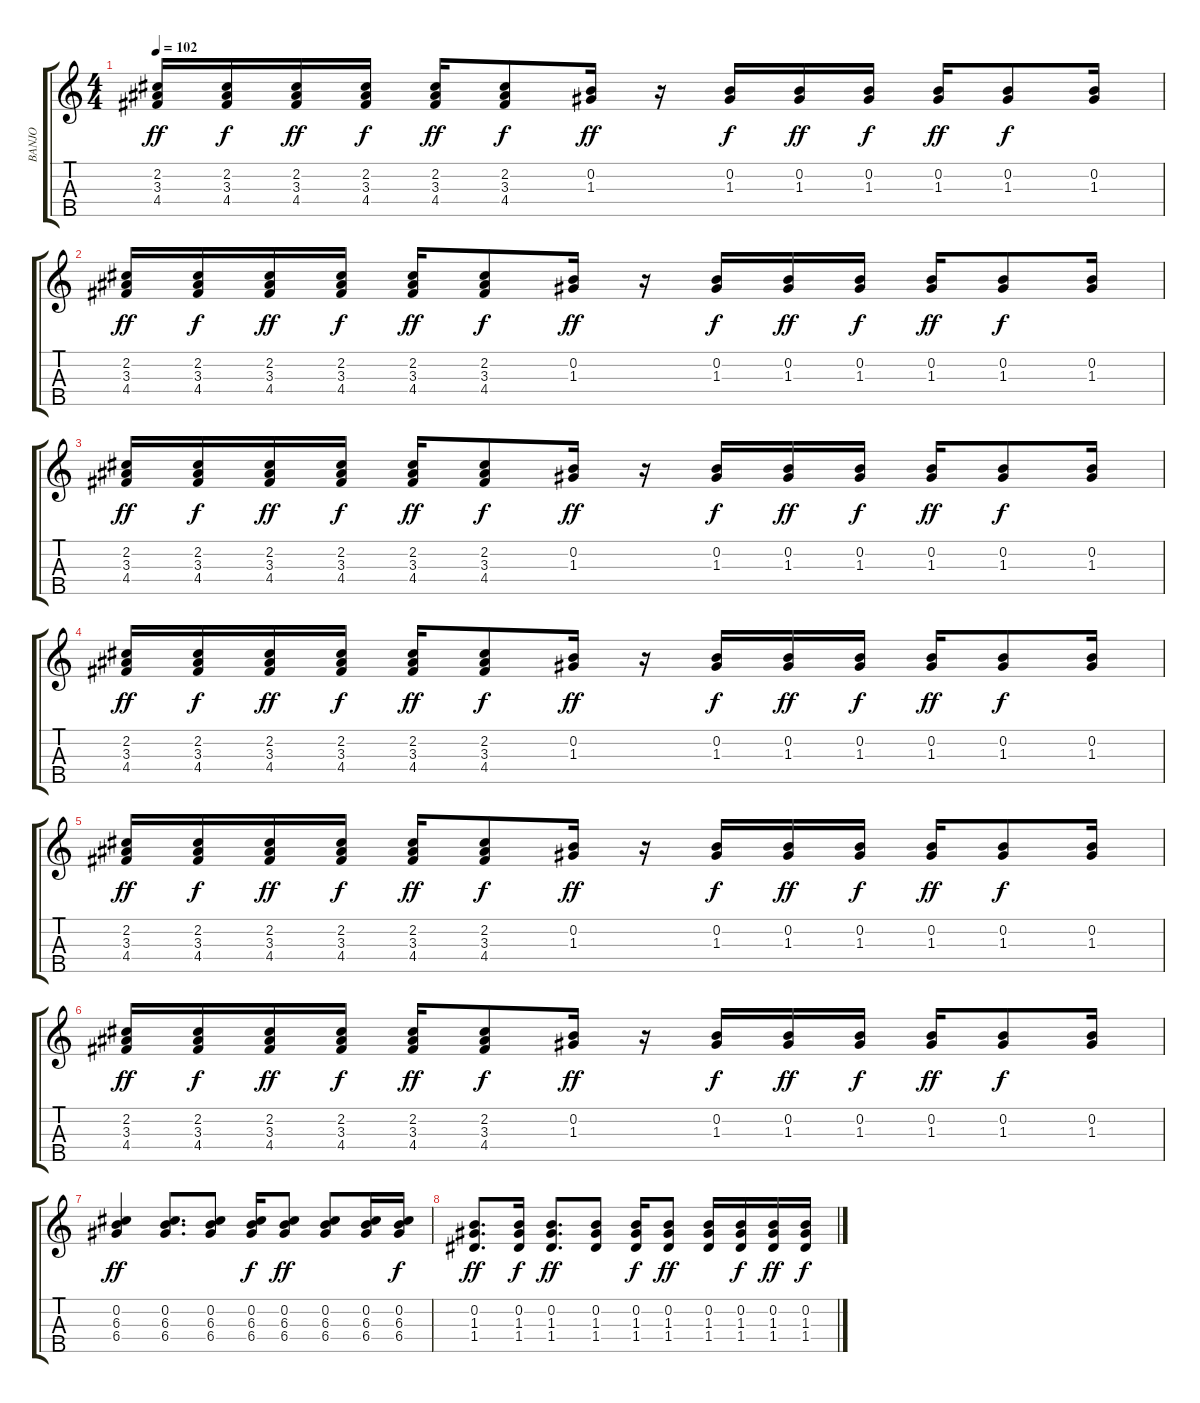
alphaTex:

\track ("BANJO" "BANJO") {instrument banjo}
\staff {score tabs}
\tuning (D4 B3 G3 D3 G4) {hide}
\displaytranspose 12
\ts (4 4)
\tempo 102
\clef g2
\ks c
(2.2 3.3 4.4).16{dy ff} (2.2 3.3 4.4).16{dy f} (2.2 3.3 4.4).16{dy ff} (2.2 3.3 4.4).16{dy f} (2.2 3.3 4.4).16{dy ff} (2.2 3.3 4.4).8{dy f} (0.2 1.3).16{dy ff} r.16 (0.2 1.3).16{dy f} (0.2 1.3).16{dy ff} (0.2 1.3).16{dy f} (0.2 1.3).16{dy ff} (0.2 1.3).8{dy f} (0.2 1.3).16 |
(2.2 3.3 4.4).16{dy ff} (2.2 3.3 4.4).16{dy f} (2.2 3.3 4.4).16{dy ff} (2.2 3.3 4.4).16{dy f} (2.2 3.3 4.4).16{dy ff} (2.2 3.3 4.4).8{dy f} (0.2 1.3).16{dy ff} r.16 (0.2 1.3).16{dy f} (0.2 1.3).16{dy ff} (0.2 1.3).16{dy f} (0.2 1.3).16{dy ff} (0.2 1.3).8{dy f} (0.2 1.3).16 |
(2.2 3.3 4.4).16{dy ff} (2.2 3.3 4.4).16{dy f} (2.2 3.3 4.4).16{dy ff} (2.2 3.3 4.4).16{dy f} (2.2 3.3 4.4).16{dy ff} (2.2 3.3 4.4).8{dy f} (0.2 1.3).16{dy ff} r.16 (0.2 1.3).16{dy f} (0.2 1.3).16{dy ff} (0.2 1.3).16{dy f} (0.2 1.3).16{dy ff} (0.2 1.3).8{dy f} (0.2 1.3).16 |
(2.2 3.3 4.4).16{dy ff} (2.2 3.3 4.4).16{dy f} (2.2 3.3 4.4).16{dy ff} (2.2 3.3 4.4).16{dy f} (2.2 3.3 4.4).16{dy ff} (2.2 3.3 4.4).8{dy f} (0.2 1.3).16{dy ff} r.16 (0.2 1.3).16{dy f} (0.2 1.3).16{dy ff} (0.2 1.3).16{dy f} (0.2 1.3).16{dy ff} (0.2 1.3).8{dy f} (0.2 1.3).16 |
(2.2 3.3 4.4).16{dy ff} (2.2 3.3 4.4).16{dy f} (2.2 3.3 4.4).16{dy ff} (2.2 3.3 4.4).16{dy f} (2.2 3.3 4.4).16{dy ff} (2.2 3.3 4.4).8{dy f} (0.2 1.3).16{dy ff} r.16 (0.2 1.3).16{dy f} (0.2 1.3).16{dy ff} (0.2 1.3).16{dy f} (0.2 1.3).16{dy ff} (0.2 1.3).8{dy f} (0.2 1.3).16 |
(2.2 3.3 4.4).16{dy ff} (2.2 3.3 4.4).16{dy f} (2.2 3.3 4.4).16{dy ff} (2.2 3.3 4.4).16{dy f} (2.2 3.3 4.4).16{dy ff} (2.2 3.3 4.4).8{dy f} (0.2 1.3).16{dy ff} r.16 (0.2 1.3).16{dy f} (0.2 1.3).16{dy ff} (0.2 1.3).16{dy f} (0.2 1.3).16{dy ff} (0.2 1.3).8{dy f} (0.2 1.3).16 |
(0.2 6.3 6.4).4{dy ff} (0.2 6.3 6.4).8{d} (0.2 6.3 6.4).8 (0.2 6.3 6.4).16{dy f} (0.2 6.3 6.4).8{dy ff} (0.2 6.3 6.4).8 (0.2 6.3 6.4).16 (0.2 6.3 6.4).16{dy f} |
(0.2 1.3 1.4).8{d dy ff} (0.2 1.3 1.4).16{dy f} (0.2 1.3 1.4).8{d dy ff} (0.2 1.3 1.4).8 (0.2 1.3 1.4).16{dy f} (0.2 1.3 1.4).8{dy ff} (0.2 1.3 1.4).16 (0.2 1.3 1.4).16{dy f} (0.2 1.3 1.4).16{dy ff} (0.2 1.3 1.4).16{dy f}
